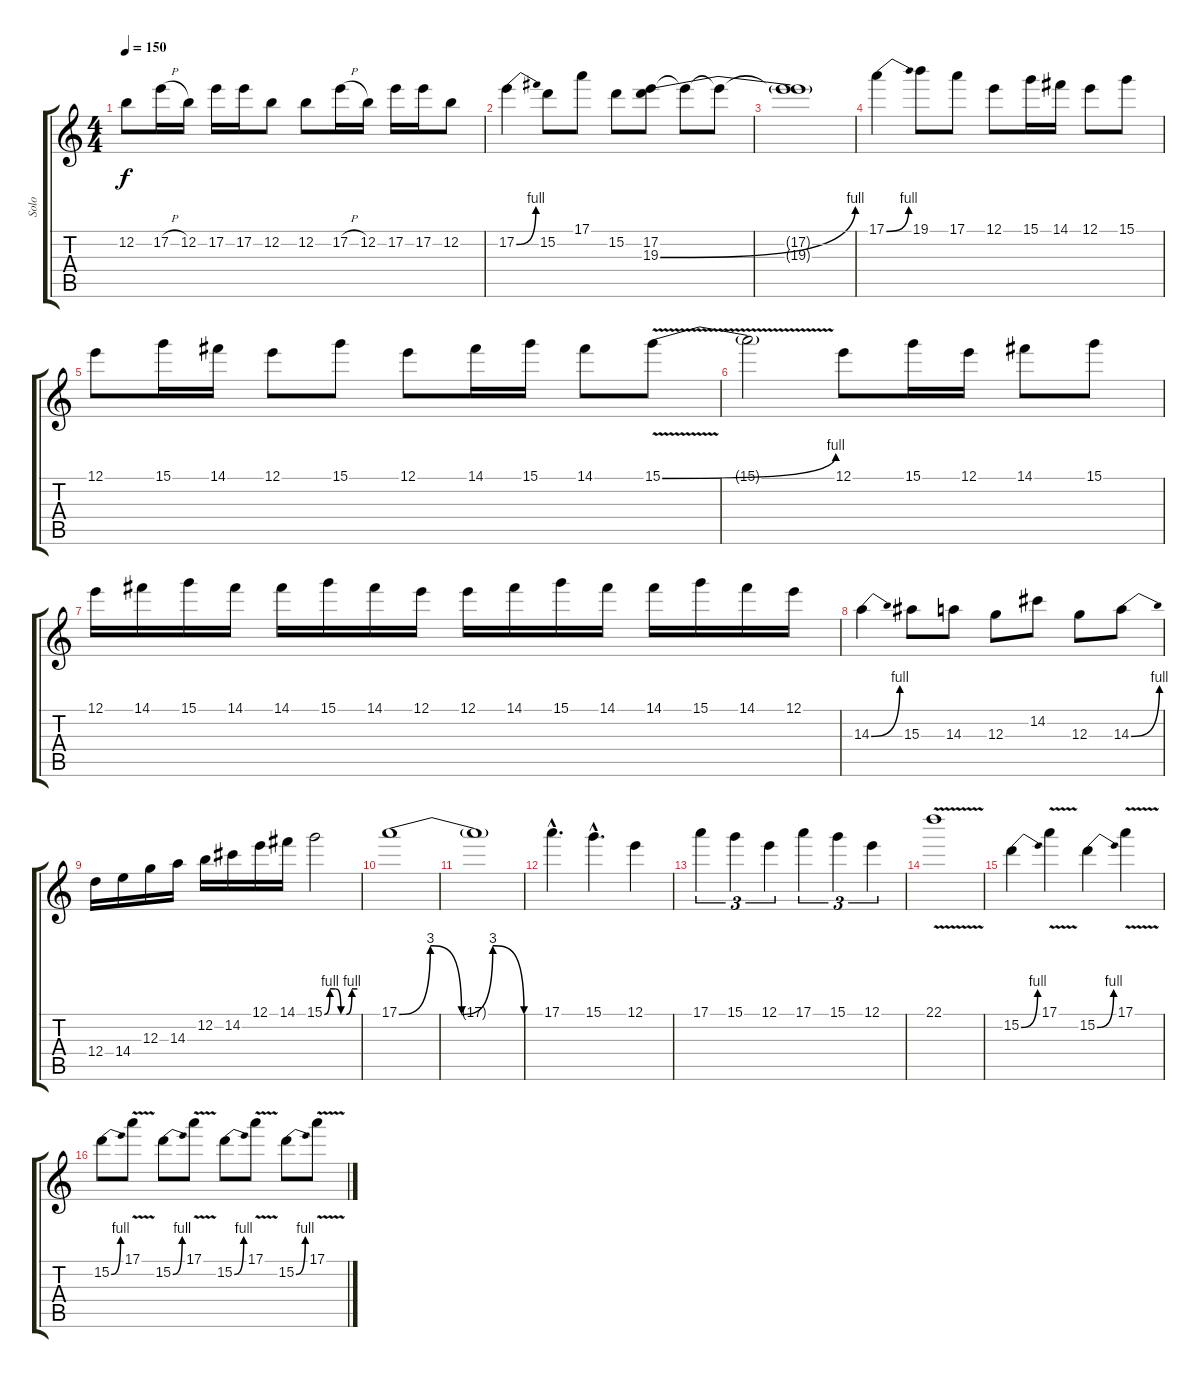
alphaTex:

\track ("Solo" "Solo") {instrument distortionguitar}
\staff {score tabs}
\tuning (E4 B3 G3 D3 A2 E2) {hide}
\ts (4 4)
\tempo 150
\clef g2
\ks c
12.2.8{dy f} 17.2{h}.16 12.2.16 17.2.16 17.2.16 12.2.8 12.2.8 17.2{h}.16 12.2.16 17.2.16 17.2.16 12.2.8 |
17.2{be (bend 0 0 60 4)}.4 15.2.8 17.1.8 15.2.8 (17.2 19.3{be (bend 0 0 60 4)}).8 17.2{t}.8 17.2{t}.8 |
(17.2{t} 19.3{t}).1 |
17.1{be (bend 0 0 60 4)}.4 19.1.8 17.1.8 12.1.8 15.1.16 14.1.16 12.1.8 15.1.8 |
12.1.8 15.1.16 14.1.16 12.1.8 15.1.8 12.1.8 14.1.16 15.1.16 14.1.8 15.1{be (bend 0 0 60 4) v}.8 |
15.1{t}.2 12.1.8 15.1.16 12.1.16 14.1.8 15.1.8 |
12.1.16 14.1.16 15.1.16 14.1.16 14.1.16 15.1.16 14.1.16 12.1.16 12.1.16 14.1.16 15.1.16 14.1.16 14.1.16 15.1.16 14.1.16 12.1.16 |
14.3{be (bend 0 0 60 4)}.4 15.3.8 14.3.8 12.3.8 14.2.8 12.3.8 14.3{be (bend 0 0 60 4)}.8 |
12.4.16 14.4.16 12.3.16 14.3.16 12.2.16 14.2.16 12.1.16 14.1.16 15.1{be (custom 0 0 10 4 20 4 30 0 40 0 50 4 60 4)}.2 |
17.1{be (custom 0 0 15 12 30 0 45 12 60 0)}.1 |
17.1{t}.1 |
17.1{hac}.4{d} 15.1{hac}.4{d} 12.1.4 |
17.1.4{tu (3 2)} 15.1.4{tu (3 2)} 12.1.4{tu (3 2)} 17.1.4{tu (3 2)} 15.1.4{tu (3 2)} 12.1.4{tu (3 2)} |
22.1{v}.1 |
15.2{be (bend 0 0 60 4)}.4 17.1{v}.4 15.2{be (bend 0 0 60 4)}.4 17.1{v}.4 |
15.2{be (bend 0 0 60 4)}.8 17.1{v}.8 15.2{be (bend 0 0 60 4)}.8 17.1{v}.8 15.2{be (bend 0 0 60 4)}.8 17.1{v}.8 15.2{be (bend 0 0 60 4)}.8 17.1{v}.8
